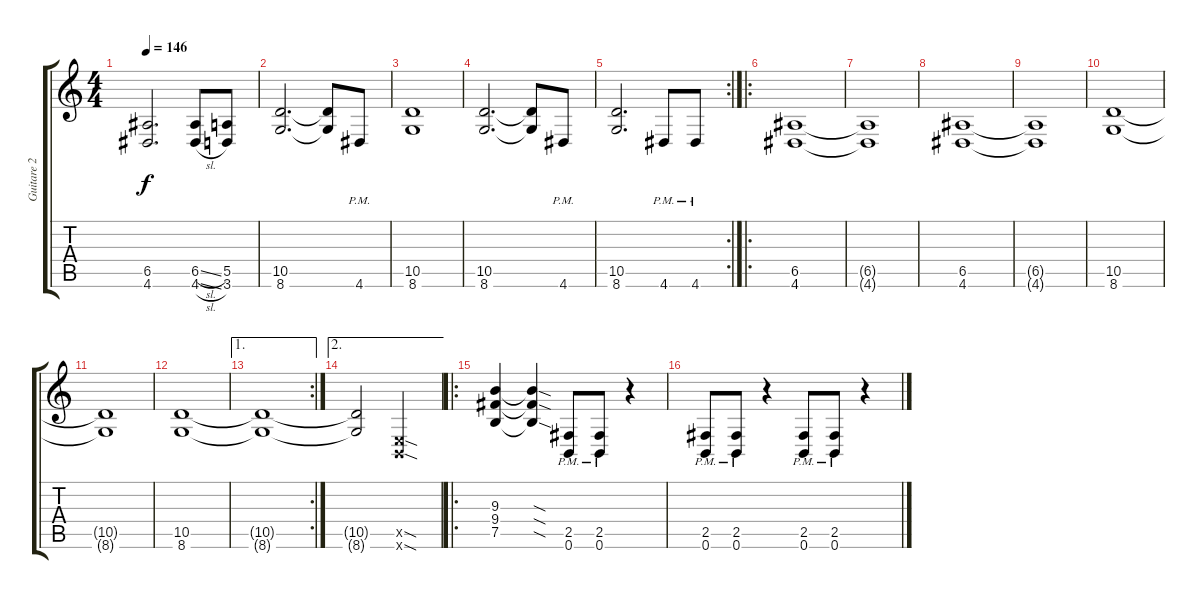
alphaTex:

\track ("Guitare 2" "Guitare 2") {instrument distortionguitar}
\staff {score tabs}
\tuning (B3 Gb3 D3 A2 E2 B1) {hide}
\ts (4 4)
\tempo 146
\clef g2
\ks c
(6.5 4.6).2{d dy f} (6.5{sl} 4.6{sl}).8 (5.5 3.6).8 |
(10.5 8.6).2{d} (10.5{t} 8.6{t}).8 4.6{pm}.8 |
(10.5 8.6).1 |
(10.5 8.6).2{d} (10.5{t} 8.6{t}).8 4.6{pm}.8 |
\rc 2
(10.5 8.6).2{d} 4.6{pm}.8 4.6{pm}.8 |
\ro
(6.5 4.6).1 |
(6.5{t} 4.6{t}).1 |
(6.5 4.6).1 |
(6.5{t} 4.6{t}).1 |
(10.5 8.6).1 |
(10.5{t} 8.6{t}).1 |
(10.5 8.6).1 |
\ae 1
\rc 2
(10.5{t} 8.6{t}).1 |
\ae 2
(10.5{t} 8.6{t}).2 (0.5{sod x} 0.6{sod x}).2 |
\ro
(9.3 9.4 7.5).4 (9.3{sod t} 9.4{sod t} 7.5{sod t}).4 (2.5{pm} 0.6{pm}).8 (2.5{pm} 0.6{pm}).8 r.4 |
(2.5{pm} 0.6{pm}).8 (2.5{pm} 0.6{pm}).8 r.4 (2.5{pm} 0.6{pm}).8 (2.5{pm} 0.6{pm}).8 r.4
